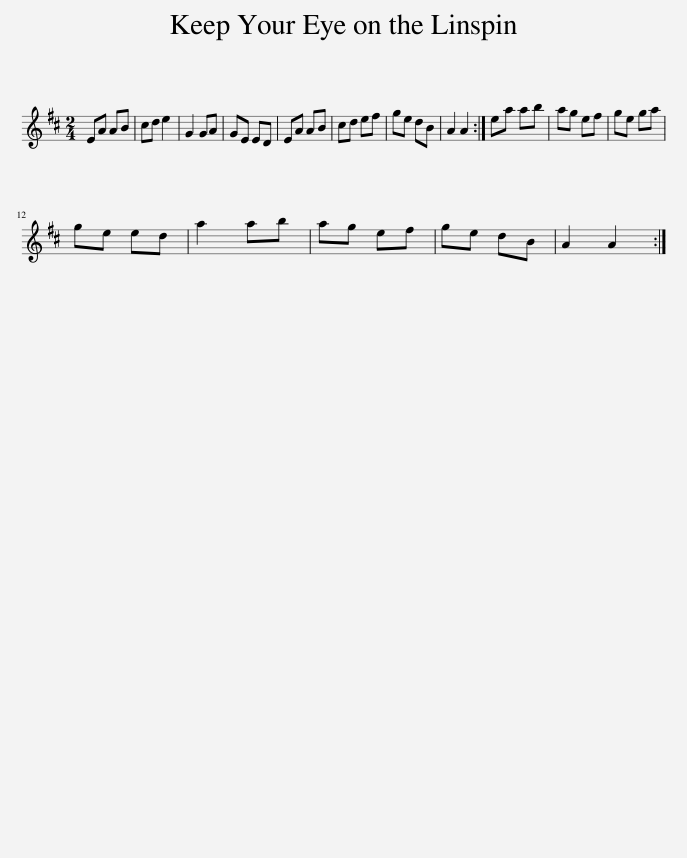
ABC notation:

X:1
L:1/8
M:2/4
I:linebreak $
K:D
V:1 treble
V:1
 EA AB | cd e2 | G2 GA | GE ED | EA AB | %5
 cd ef | ge dB | A2 A2 :| ea ab | ag ef | %10
 ge ga |$ ge ed | a2 ab | ag ef | ge dB | %15
 A2 A2 :| %16
